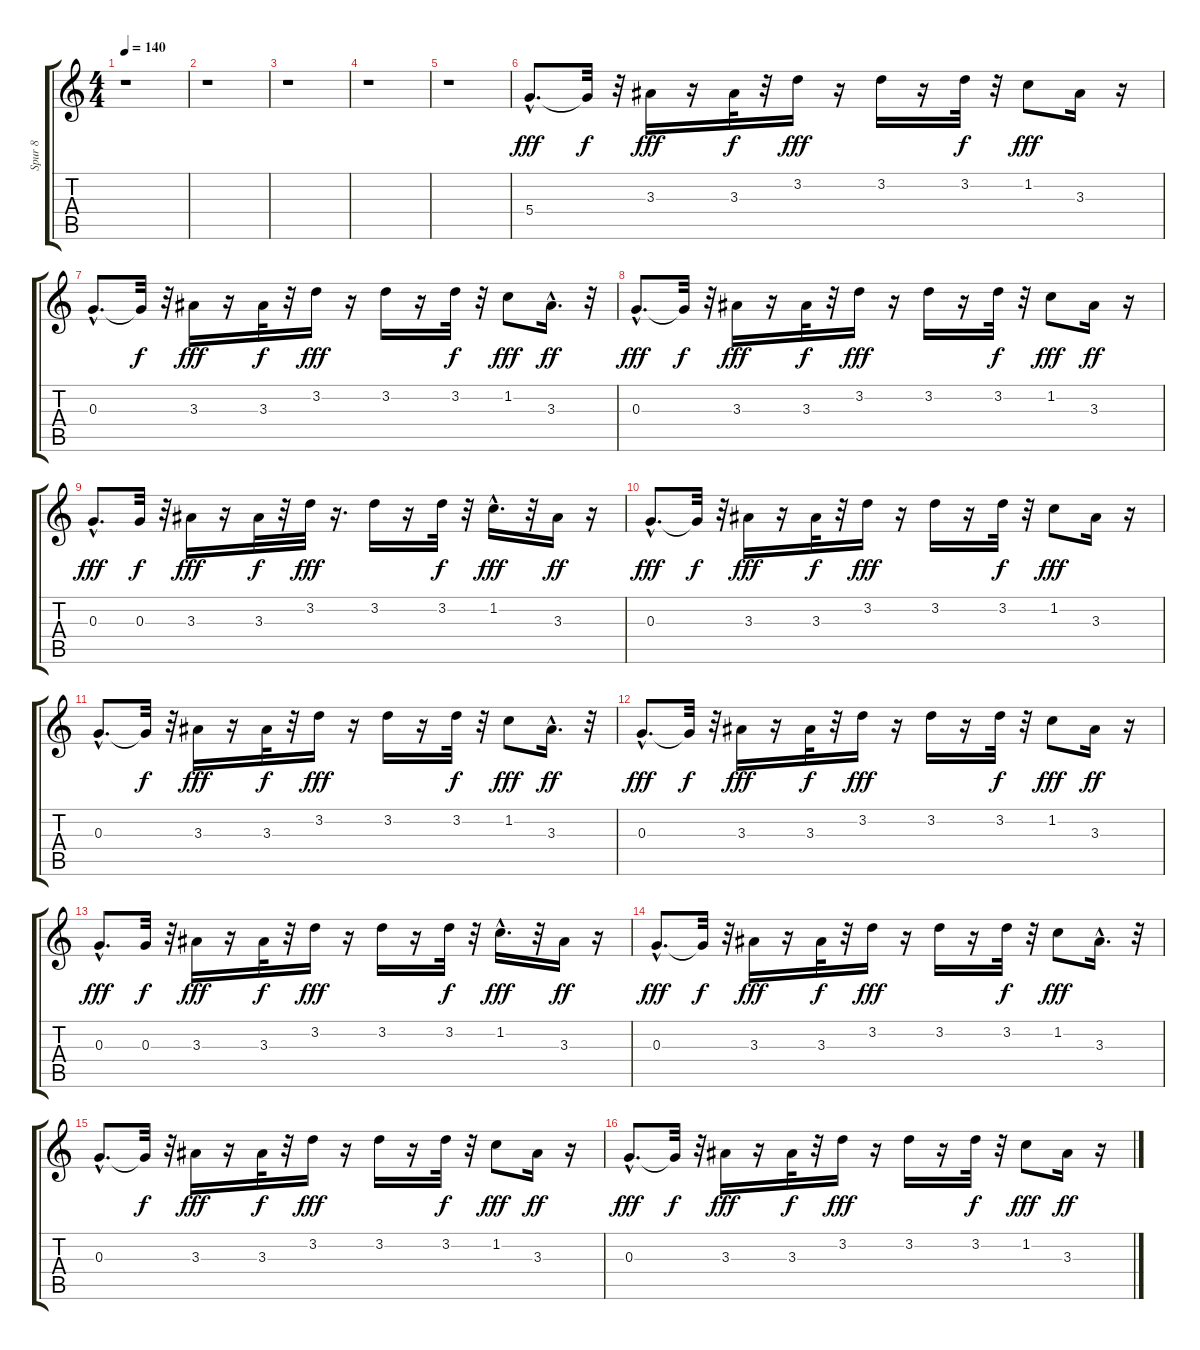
\track ("Spur 8" "Spur 8") {instrument electricguitarmuted}
\staff {score tabs}
\tuning (E4 B3 G3 D3 A2 E2) {hide}
\ts (4 4)
\tempo 140
\clef g2
\ks c
r.1{dy fff instrument electricguitarmuted} |
r.1 |
r.1 |
r.1 |
r.1 |
5.4{hac}.8{d} 5.4{t}.32{dy f} r.32 3.3.16{dy fff} r.16 3.3.32{dy f} r.32 3.2.16{dy fff} r.16 3.2.16 r.16 3.2.32{dy f} r.32 1.2.8{dy fff} 3.3.16 r.16 |
0.3{hac}.8{d} 0.3{t}.32{dy f} r.32 3.3.16{dy fff} r.16 3.3.32{dy f} r.32 3.2.16{dy fff} r.16 3.2.16 r.16 3.2.32{dy f} r.32 1.2.8{dy fff} 3.3{hac}.16{d dy ff} r.32 |
0.3{hac}.8{d dy fff} 0.3{t}.32{dy f} r.32 3.3.16{dy fff} r.16 3.3.32{dy f} r.32 3.2.16{dy fff} r.16 3.2.16 r.16 3.2.32{dy f} r.32 1.2.8{dy fff} 3.3.16{dy ff} r.16 |
0.3{hac}.8{d dy fff} 0.3.32{dy f} r.32 3.3.16{dy fff} r.16 3.3.32{dy f} r.32 3.2.32{dy fff} r.16{d} 3.2.16 r.16 3.2.32{dy f} r.32 1.2{hac}.16{d dy fff} r.32 3.3.16{dy ff} r.16 |
0.3{hac}.8{d dy fff} 0.3{t}.32{dy f} r.32 3.3.16{dy fff} r.16 3.3.32{dy f} r.32 3.2.16{dy fff} r.16 3.2.16 r.16 3.2.32{dy f} r.32 1.2.8{dy fff} 3.3.16 r.16 |
0.3{hac}.8{d} 0.3{t}.32{dy f} r.32 3.3.16{dy fff} r.16 3.3.32{dy f} r.32 3.2.16{dy fff} r.16 3.2.16 r.16 3.2.32{dy f} r.32 1.2.8{dy fff} 3.3{hac}.16{d dy ff} r.32 |
0.3{hac}.8{d dy fff} 0.3{t}.32{dy f} r.32 3.3.16{dy fff} r.16 3.3.32{dy f} r.32 3.2.16{dy fff} r.16 3.2.16 r.16 3.2.32{dy f} r.32 1.2.8{dy fff} 3.3.16{dy ff} r.16 |
0.3{hac}.8{d dy fff} 0.3.32{dy f} r.32 3.3.16{dy fff} r.16 3.3.32{dy f} r.32 3.2.16{dy fff} r.16 3.2.16 r.16 3.2.32{dy f} r.32 1.2{hac}.16{d dy fff} r.32 3.3.16{dy ff} r.16 |
0.3{hac}.8{d dy fff} 0.3{t}.32{dy f} r.32 3.3.16{dy fff} r.16 3.3.32{dy f} r.32 3.2.16{dy fff} r.16 3.2.16 r.16 3.2.32{dy f} r.32 1.2.8{dy fff} 3.3{hac}.16{d} r.32 |
0.3{hac}.8{d} 0.3{t}.32{dy f} r.32 3.3.16{dy fff} r.16 3.3.32{dy f} r.32 3.2.16{dy fff} r.16 3.2.16 r.16 3.2.32{dy f} r.32 1.2.8{dy fff} 3.3.16{dy ff} r.16 |
0.3{hac}.8{d dy fff} 0.3{t}.32{dy f} r.32 3.3.16{dy fff} r.16 3.3.32{dy f} r.32 3.2.16{dy fff} r.16 3.2.16 r.16 3.2.32{dy f} r.32 1.2.8{dy fff} 3.3.16{dy ff} r.16
